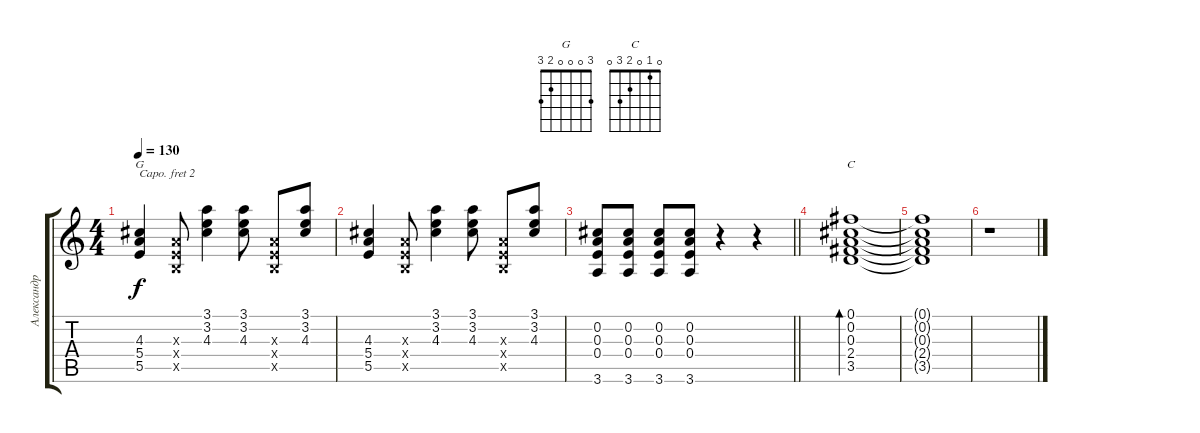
\track ("Александр Васильев" "Александр ") {instrument acousticguitarsteel}
\staff {score tabs}
\capo 2
\tuning (E4 B3 G3 D3 A2 E2) {hide}
\chord ("G" 3 0 0 0 2 3)
\chord ("C" 0 1 0 2 3 0)
\ts (4 4)
\tempo 130
\clef g2
\ks c
(4.3 5.4 5.5).4{ch "G" dy f} (0.3{x} 0.4{x} 0.5{x}).8 (3.1 3.2 4.3).4 (3.1 3.2 4.3).8 (0.3{x} 0.4{x} 0.5{x}).8 (3.1 3.2 4.3).8 |
(4.3 5.4 5.5).4 (0.3{x} 0.4{x} 0.5{x}).8 (3.1 3.2 4.3).4 (3.1 3.2 4.3).8 (0.3{x} 0.4{x} 0.5{x}).8 (3.1 3.2 4.3).8 |
\barLineRight lightlight
(0.2 0.3 0.4 3.6).8 (0.2 0.3 0.4 3.6).8 (0.2 0.3 0.4 3.6).8 (0.2 0.3 0.4 3.6).8 r.4 r.4 |
(0.1 0.2 0.3 2.4 3.5).1{bd 480 ch "C"} |
(0.1{t} 0.2{t} 0.3{t} 2.4{t} 3.5{t}).1 |
r.1
